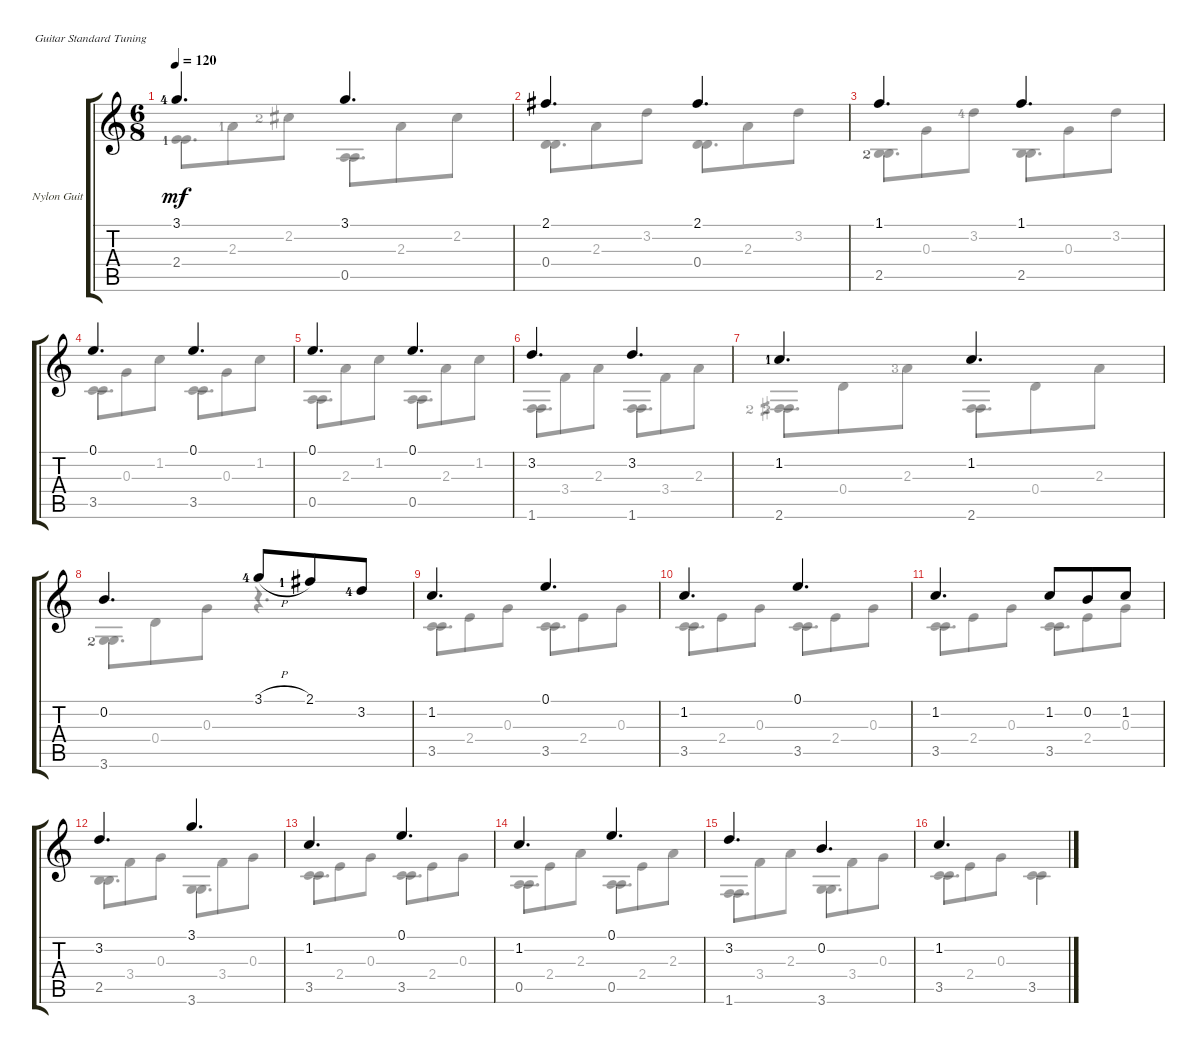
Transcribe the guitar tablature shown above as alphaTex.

\defaultSystemsLayout 4
\bracketExtendMode groupsimilarinstruments
\firstSystemTrackNameOrientation horizontal
\otherSystemsTrackNameOrientation horizontal
\track ("Nylon Guitar" "Nylon Guit") {instrument acousticguitarsteel}
\staff {score tabs}
\tuning (E4 B3 G3 D3 A2 E2)
\voice
\ts (6 8)
\tempo 120
\clef g2
\ks c
3.1{lf 5}.4{d dy mf} 3.1.4{d} |
2.1.4{d} 2.1.4{d} |
1.1.4{d} 1.1.4{d} |
0.1.4{d} 0.1.4{d} |
0.1.4{d} 0.1.4{d} |
3.2.4{d} 3.2.4{d} |
1.2{lf 2}.4{d} 1.2.4{d} |
0.2.4{d} 3.1{h lf 5}.8 2.1{lf 2}.8 3.2{lf 5}.8 |
1.2.4{d} 0.1.4{d} |
1.2.4{d} 0.1.4{d} |
1.2.4{d} 1.2.8 0.2.8 1.2.8 |
3.2.4{d} 3.1.4{d} |
1.2.4{d} 0.1.4{d} |
1.2.4{d} 0.1.4{d} |
3.2.4{d} 0.2.4{d} |
1.2.4{d}
\voice
\clef g2
\ottava regular
\simile none
\ks c
2.4{lf 2}.8{dy mf} 2.3{lf 2}.8 2.2{lf 3}.8 0.5.8 2.3.8 2.2.8 |
0.4.8 2.3.8 3.2.8 0.4.8 2.3.8 3.2.8 |
2.5{lf 3}.8 0.3.8 3.2{lf 5}.8 2.5.8 0.3.8 3.2.8 |
3.5.8 0.3.8 1.2.8 3.5.8 0.3.8 1.2.8 |
0.5.8 2.3.8 1.2.8 0.5.8 2.3.8 1.2.8 |
1.6.8 3.4.8 2.3.8 1.6.8 3.4.8 2.3.8 |
2.6{lf 3}.8 0.4.8 2.3{lf 4}.8 2.6.8 0.4.8 2.3.8 |
3.6{lf 3}.8 0.4.8 0.3.8 r.4{d} |
3.5.8 2.4.8 0.3.8 3.5.8 2.4.8 0.3.8 |
3.5.8 2.4.8 0.3.8 3.5.8 2.4.8 0.3.8 |
3.5.8 2.4.8 0.3.8 3.5.8 2.4.8 0.3.8 |
2.5.8 3.4.8 0.3.8 3.6.8 3.4.8 0.3.8 |
3.5.8 2.4.8 0.3.8 3.5.8 2.4.8 0.3.8 |
0.5.8 2.4.8 2.3.8 0.5.8 2.4.8 2.3.8 |
1.6.8 3.4.8 2.3.8 3.6.8 3.4.8 0.3.8 |
3.5.8 2.4.8 0.3.8 3.5.4
\voice
\clef g2
\ottava regular
\simile none
\ks c
2.4{lf 2}.4{d dy mf} 0.5.4{d} |
0.4.4{d} 0.4.4{d} |
2.5{lf 3}.4{d} 2.5.4{d} |
3.5.4{d} 3.5.4{d} |
0.5.4{d} 0.5.4{d} |
1.6.4{d} 1.6.4{d} |
2.6{lf 3}.4{d} 2.6.4{d} |
3.6{lf 3}.4{d} |
3.5.4{d} 3.5.4{d} |
3.5.4{d} 3.5.4{d} |
3.5.4{d} 3.5.4{d} |
2.5.4{d} 3.6.4{d} |
3.5.4{d} 3.5.4{d} |
0.5.4{d} 0.5.4{d} |
1.6.4{d} 3.6.4{d} |
3.5.4{d} 3.5.4
